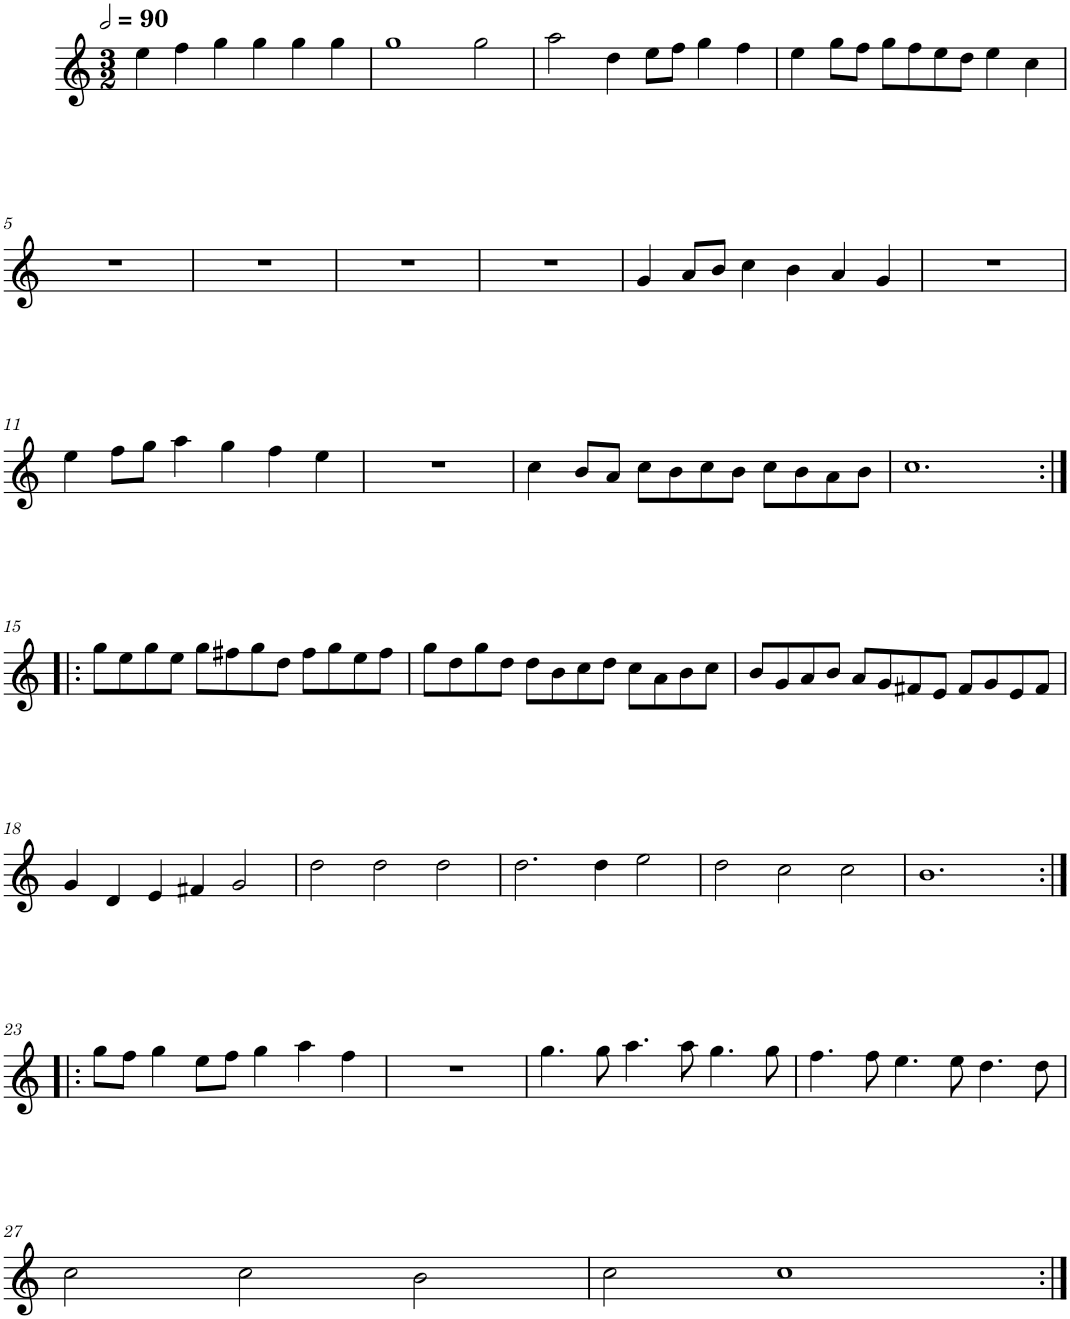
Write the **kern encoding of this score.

**kern
*part1
*staff1
*I"Cinq parties
*clefG2
*k[]
*M3/2
*MM180
=1
4ee\
4ff\
4gg\
4gg\
4gg\
4gg\
=2
1gg
2gg\
=3
2aa\
4dd\
8ee\L
8ff\J
4gg\
4ff\
=4
4ee\
8gg\L
8ff\J
8gg\L
8ff\
8ee\
8dd\J
4ee\
4cc\
!!LO:LB:g=z
=5
1.r
=6
1.r
=7
1.r
=8
1.r
=9
4g/
8a/L
8b/J
4cc\
4b\
4a/
4g/
=10
1.r
!!LO:LB:g=z
=11
4ee\
8ff\L
8gg\J
4aa\
4gg\
4ff\
4ee\
=12
1.r
=13
4cc\
8b/L
8a/J
8cc\L
8b\
8cc\
8b\J
8cc\L
8b\
8a\
8b\J
=14
1.cc
!!LO:LB:g=z
=15:|!|:
8gg\L
8ee\
8gg\
8ee\J
8gg\L
8ff#X\
8gg\
8dd\J
8ff#\L
8gg\
8ee\
8ff#\J
=16
8gg\L
8dd\
8gg\
8dd\J
8dd\L
8b\
8cc\
8dd\J
8cc\L
8a\
8b\
8cc\J
=17
8b/L
8g/
8a/
8b/J
8a/L
8g/
8f#X/
8e/J
8f#/L
8g/
8e/
8f#/J
!!LO:LB:g=z
=18
4g/
4d/
4e/
4f#X/
2g/
=19
2dd\
2dd\
2dd\
=20
2.dd\
4dd\
2ee\
=21
2dd\
2cc\
2cc\
=22
1.b
!!LO:LB:g=z
=23:|!|:
8gg\L
8ff\J
4gg\
8ee\L
8ff\J
4gg\
4aa\
4ff\
=24
1.r
=25
4.gg\
8gg\
4.aa\
8aa\
4.gg\
8gg\
=26
4.ff\
8ff\
4.ee\
8ee\
4.dd\
8dd\
!!LO:LB:g=z
=27
2cc\
2cc\
2b\
=28
2cc\
1cc
=:|!
*-
